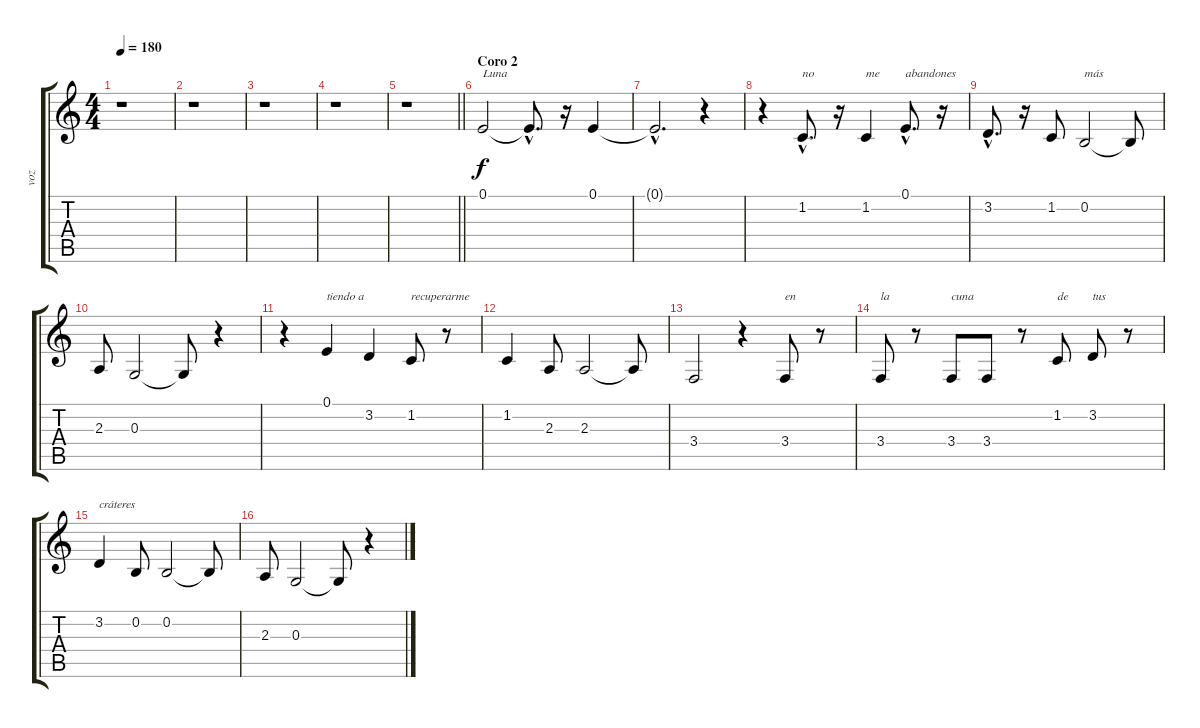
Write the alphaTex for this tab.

\track ("voz" "voz") {instrument tuba}
\staff {score tabs}
\tuning (E4 B3 G3 D3 A2 E2) {hide}
\ts (4 4)
\tempo 180
\clef g2
\ks c
r.1{dy f} |
r.1 |
r.1 |
r.1 |
\barLineRight lightlight
r.1 |
\section ("" "Coro 2")
0.1.2{txt "Luna"} 0.1{hac t}.8{d} r.16 0.1.4 |
0.1{hac t}.2{d} r.4 |
r.4 1.2{hac}.8{d txt "no"} r.16 1.2.4{txt "me"} 0.1{hac}.8{d txt "abandones"} r.16 |
3.2{hac}.8{d} r.16 1.2.8 0.2.2{txt "más"} 0.2{t}.8 |
2.3.8 0.3.2 0.3{t}.8 r.4 |
r.4 0.1.4{txt "tiendo a"} 3.2.4 1.2.8{txt "recuperarme"} r.8 |
1.2.4 2.3.8 2.3.2 2.3{t}.8 |
3.4.2 r.4 3.4.8{txt "en"} r.8 |
3.4.8{txt "la"} r.8 3.4.8{txt "cuna"} 3.4.8 r.8 1.2.8{txt "de"} 3.2.8{txt "tus"} r.8 |
3.2.4{txt "cráteres"} 0.2.8 0.2.2 0.2{t}.8 |
2.3.8 0.3.2 0.3{t}.8 r.4
